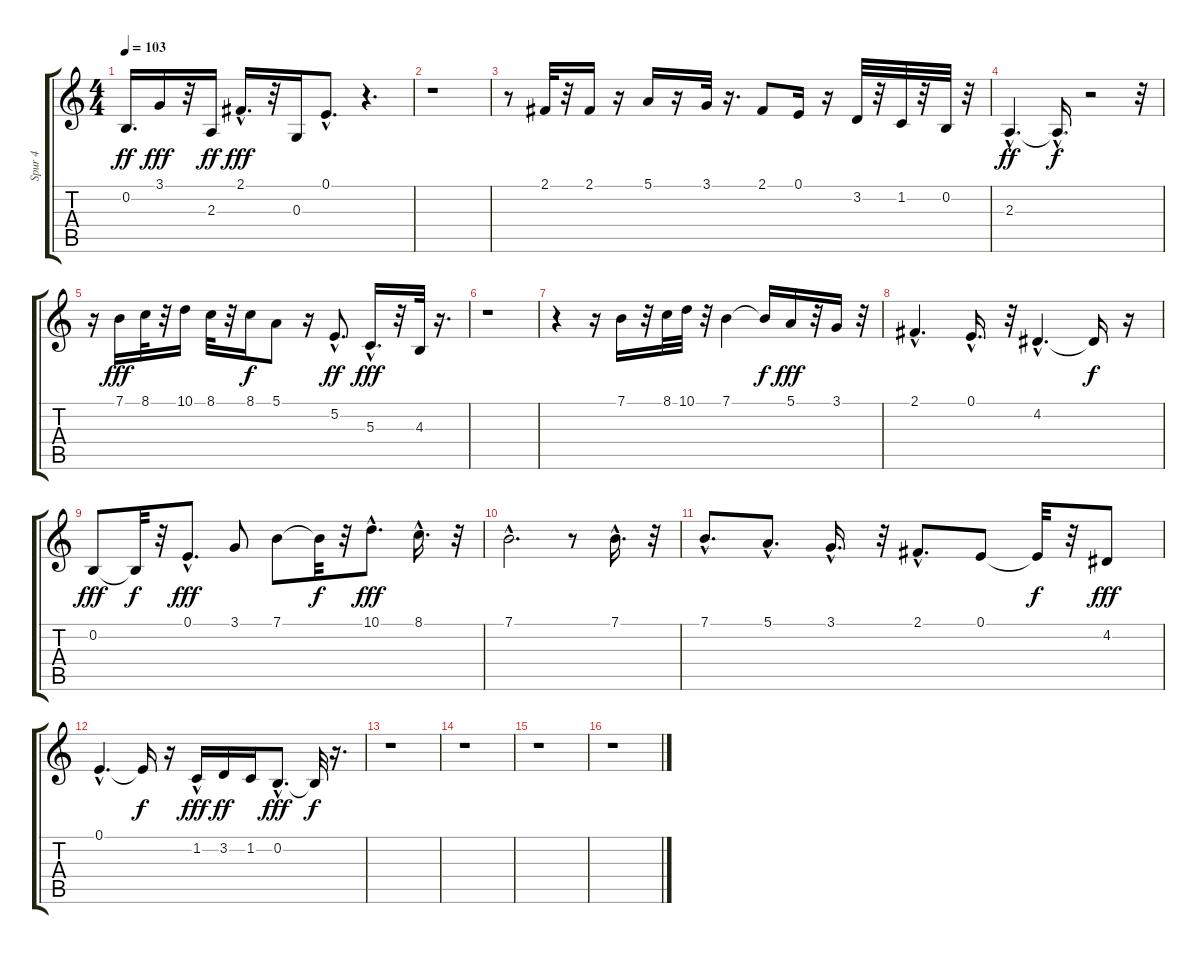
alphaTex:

\track ("Spur 4" "Spur 4") {instrument fx4atmosphere}
\staff {score tabs}
\tuning (E4 B3 G3 D3 A2 E2) {hide}
\ts (4 4)
\tempo 103
\clef g2
\ks c
0.2.16{d dy ff instrument acousticguitarnylon} 3.1.16{dy fff} r.32 2.3.16{dy ff} 2.1{hac}.16{d dy fff} r.32 0.3.16 0.1{hac}.8{d} r.4{d} |
r.1 |
r.8 2.1.32 r.32 2.1.16 r.16 5.1.16 r.16 3.1.32 r.16{d} 2.1.8 0.1.16 r.16 3.2.32 r.32 1.2.32 r.32 0.2.32 r.32 |
2.3{hac}.4{d dy ff} 2.3{hac t}.16{d dy f} r.2 r.32 |
r.16 7.1.16{dy fff} 8.1.32 r.32 10.1.16 8.1.32 r.32 8.1.16{dy f} 5.1.8 r.16 5.2{hac}.8{d dy ff} 5.3{hac}.16{d dy fff} r.32 4.3.32 r.16{d} |
r.1 |
r.4 r.16 7.1.16 r.32 8.1.32 10.1.32 r.32 7.1.4 7.1{t}.16{dy f} 5.1.16{dy fff} r.32 3.1.16 r.32 |
2.1{hac}.4{d} 0.1{hac}.16{d} r.32 4.2{hac}.4{d} 4.2{t}.16{dy f} r.16 |
0.2.8{dy fff volume 13 instrument fx4atmosphere} 0.2{t}.32{dy f} r.32 0.1{hac}.8{d dy fff} 3.1.8 7.1.8 7.1{t}.32{dy f} r.32 10.1{hac}.8{d dy fff} 8.1{hac}.16{d} r.32 |
7.1{hac}.2{d} r.8 7.1{hac}.16{d} r.32 |
7.1{hac}.8{d} 5.1{hac}.8{d} 3.1{hac}.16{d} r.32 2.1{hac}.8{d} 0.1.8 0.1{t}.32{dy f} r.32 4.2.8{dy fff} |
0.1{hac}.4{d} 0.1{t}.16{dy f} r.16 1.2{hac}.16{dy fff} 3.2.16{dy ff} 1.2.16 0.2{hac}.8{d dy fff} 0.2{t}.32{dy f} r.16{d} |
r.1 |
r.1 |
r.1 |
r.1
